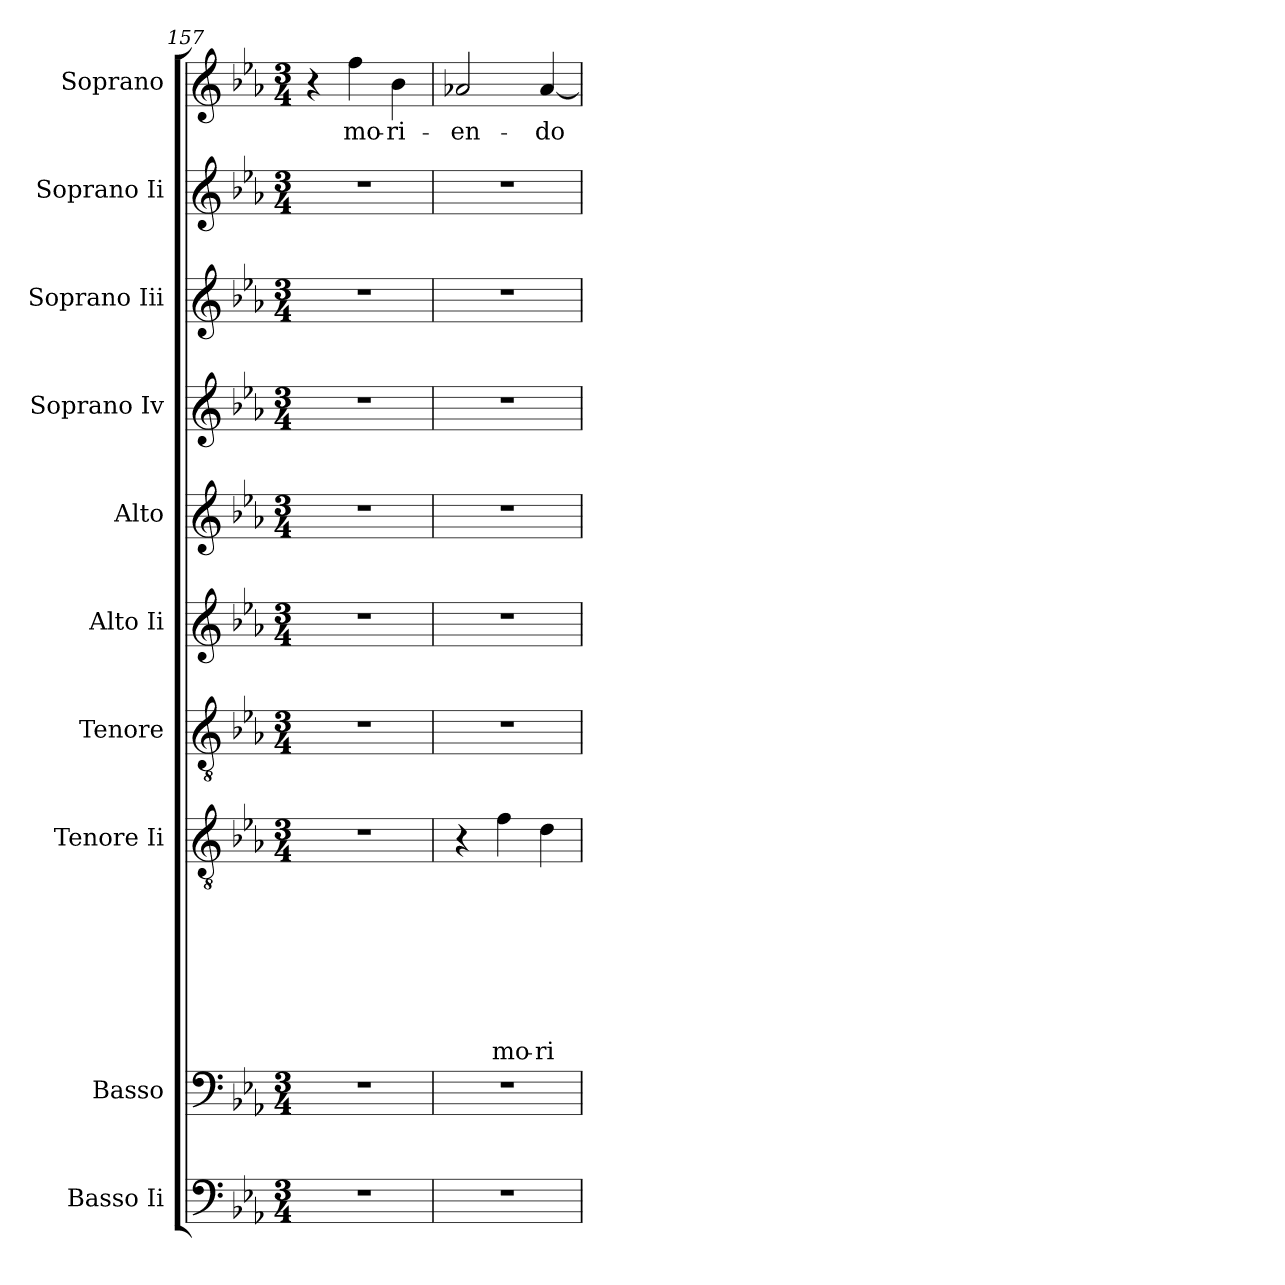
**kern	**kern	**kern	**text	**text	**text	**text	**text	**text	**text	**text	**kern	**kern	**kern	**kern	**kern	**kern	**kern	**text
*part10	*part9	*part8	*part8	*part8	*part8	*part8	*part8	*part8	*part8	*part8	*part7	*part6	*part5	*part4	*part3	*part2	*part1	*part1
*staff10	*staff9	*staff8	*staff8	*staff8	*staff8	*staff8	*staff8	*staff8	*staff8	*staff8	*staff7	*staff6	*staff5	*staff4	*staff3	*staff2	*staff1	*staff1
*I"Basso Ii	*I"Basso	*I"Tenore Ii	*	*	*	*	*	*	*	*	*I"Tenore	*I"Alto Ii	*I"Alto	*I"Soprano Iv	*I"Soprano Iii	*I"Soprano Ii	*I"Soprano	*
*clefF4	*clefF4	*clefGv2	*	*	*	*	*	*	*	*	*clefGv2	*clefG2	*clefG2	*clefG2	*clefG2	*clefG2	*clefG2	*
*k[b-e-a-]	*k[b-e-a-]	*k[b-e-a-]	*	*	*	*	*	*	*	*	*k[b-e-a-]	*k[b-e-a-]	*k[b-e-a-]	*k[b-e-a-]	*k[b-e-a-]	*k[b-e-a-]	*k[b-e-a-]	*
*E-:	*E-:	*E-:	*	*	*	*	*	*	*	*	*E-:	*E-:	*E-:	*E-:	*E-:	*E-:	*E-:	*
*M3/4	*M3/4	*M3/4	*	*	*	*	*	*	*	*	*M3/4	*M3/4	*M3/4	*M3/4	*M3/4	*M3/4	*M3/4	*
=157	=157	=157	=157	=157	=157	=157	=157	=157	=157	=157	=157	=157	=157	=157	=157	=157	=157	=157
!LO:N:vis=1	!LO:N:vis=1	!LO:N:vis=1	!	!	!	!	!	!	!	!	!LO:N:vis=1	!LO:N:vis=1	!LO:N:vis=1	!LO:N:vis=1	!LO:N:vis=1	!LO:N:vis=1	!	!
2.r	2.r	2.r	.	.	.	.	.	.	.	.	2.r	2.r	2.r	2.r	2.r	2.r	4r	.
!	!	!	!	!	!	!	!	!	!	!	!	!	!	!	!	!	!	!LO:LY:b
.	.	.	.	.	.	.	.	.	.	.	.	.	.	.	.	.	4ff\	mo-
!	!	!	!	!	!	!	!	!	!	!	!	!	!	!	!	!	!	!LO:LY:b
.	.	.	.	.	.	.	.	.	.	.	.	.	.	.	.	.	4b-\	-ri-
=158	=158	=158	=158	=158	=158	=158	=158	=158	=158	=158	=158	=158	=158	=158	=158	=158	=158	=158
!LO:N:vis=1	!LO:N:vis=1	!	!	!	!	!	!	!	!	!	!LO:N:vis=1	!LO:N:vis=1	!LO:N:vis=1	!LO:N:vis=1	!LO:N:vis=1	!LO:N:vis=1	!	!LO:LY:b
2.r	2.r	4r	.	.	.	.	.	.	.	.	2.r	2.r	2.r	2.r	2.r	2.r	2a-X/	-en-
!	!	!	!	!	!	!	!	!	!	!LO:LY:b	!	!	!	!	!	!	!	!
.	.	4f\	.	.	.	.	.	.	.	mo-	.	.	.	.	.	.	.	.
!	!	!	!	!	!	!	!	!	!	!LO:LY:b	!	!	!	!	!	!	!	!LO:LY:b
.	.	4d\	.	.	.	.	.	.	.	-ri-	.	.	.	.	.	.	[<4a-/	-do
=	=	=	=	=	=	=	=	=	=	=	=	=	=	=	=	=	=	=
*-	*-	*-	*-	*-	*-	*-	*-	*-	*-	*-	*-	*-	*-	*-	*-	*-	*-	*-
